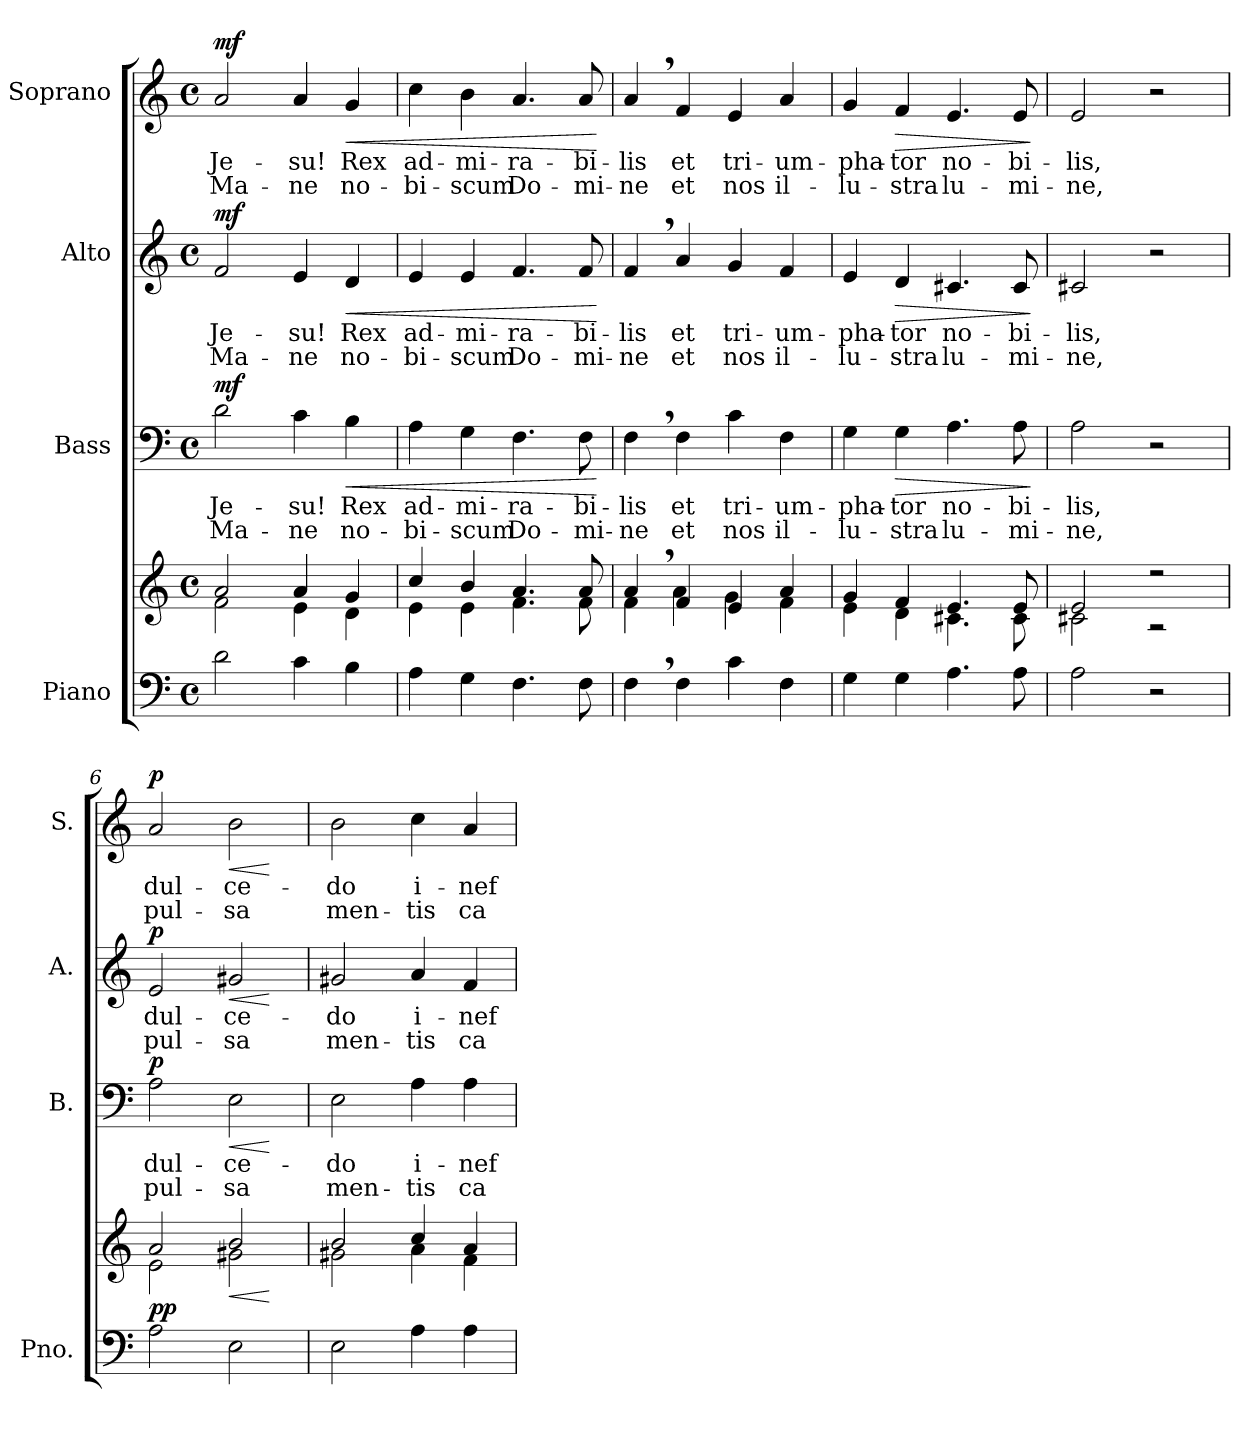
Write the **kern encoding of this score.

**kern	**kern	**dynam	**kern	**text	**text	**dynam	**kern	**text	**text	**dynam	**kern	**text	**text	**dynam
*part4	*part4	*part4	*part3	*part3	*part3	*part3	*part2	*part2	*part2	*part2	*part1	*part1	*part1	*part1
*staff5	*staff4	*staff4/5	*staff3	*staff3	*staff3	*staff3	*staff2	*staff2	*staff2	*staff2	*staff1	*staff1	*staff1	*staff1
*I"Piano	*	*	*I"Bass	*	*	*	*I"Alto	*	*	*	*I"Soprano	*	*	*
*I'Pno.	*	*	*I'B.	*	*	*	*I'A.	*	*	*	*I'S.	*	*	*
*clefF4	*clefG2	*	*clefF4	*	*	*	*clefG2	*	*	*	*clefG2	*	*	*
*k[]	*k[]	*	*k[]	*	*	*	*k[]	*	*	*	*k[]	*	*	*
*M4/4	*M4/4	*	*M4/4	*	*	*	*M4/4	*	*	*	*M4/4	*	*	*
*met(c)	*met(c)	*	*met(c)	*	*	*	*met(c)	*	*	*	*met(c)	*	*	*
*MM90	*MM90	*	*MM90	*	*	*	*MM90	*	*	*	*MM90	*	*	*
=1	=1	=1	=1	=1	=1	=1	=1	=1	=1	=1	=1	=1	=1	=1
*	*^	*	*	*	*	*	*	*	*	*	*	*	*	*
!	!	!	!LO:DY:a=2	!	!LO:LY:b	!LO:LY:b	!	!	!LO:LY:b	!LO:LY:b	!	!	!LO:LY:b	!LO:LY:b	!
!	!	!	!LO:DY:n=1:a	!	!	!	!LO:DY:a	!	!	!	!LO:DY:a	!	!	!	!LO:DY:a
2d\	2a/	2f\	mf mf	2d\	Je-	Ma-	mf	2f/	Je-	Ma-	mf	2a/	Je-	Ma-	mf
!	!	!	!	!	!LO:LY:b	!LO:LY:b	!	!	!LO:LY:b	!LO:LY:b	!	!	!LO:LY:b	!LO:LY:b	!
4c\	4a/	4e\	.	4c\	-su!	-ne	.	4e/	-su!	-ne	.	4a/	-su!	-ne	.
!	!	!	!	!	!LO:LY:b	!LO:LY:b	!LO:HP:b	!	!LO:LY:b	!LO:LY:b	!LO:HP:b	!	!LO:LY:b	!LO:LY:b	!LO:HP:b
4B\	4g/	4d\	.	4B\	Rex	no-	<	4d/	Rex	no-	<	4g/	Rex	no-	<
=2	=2	=2	=2	=2	=2	=2	=2	=2	=2	=2	=2	=2	=2	=2	=2
!	!	!	!	!	!LO:LY:b	!LO:LY:b	!	!	!LO:LY:b	!LO:LY:b	!	!	!LO:LY:b	!LO:LY:b	!
4A\	4cc/	4e\	.	4A\	ad-	-bi-	.	4e/	ad-	-bi-	.	4cc\	ad-	-bi-	.
!	!	!	!	!	!LO:LY:b	!LO:LY:b	!	!	!LO:LY:b	!LO:LY:b	!	!	!LO:LY:b	!LO:LY:b	!
4G\	4b/	4e\	.	4G\	-mi-	-scum	.	4e/	-mi-	-scum	.	4b\	-mi-	-scum	.
!	!	!	!	!	!LO:LY:b	!LO:LY:b	!	!	!LO:LY:b	!LO:LY:b	!	!	!LO:LY:b	!LO:LY:b	!
4.F\	4.a/	4.f\	.	4.F\	-ra-	Do-	.	4.f/	-ra-	Do-	.	4.a/	-ra-	Do-	.
!	!	!	!	!	!LO:LY:b	!LO:LY:b	!	!	!LO:LY:b	!LO:LY:b	!	!	!LO:LY:b	!LO:LY:b	!
8F\	8a/	8f\	.	8F\	-bi-	-mi-	.	8f/	-bi-	-mi-	.	8a/	-bi-	-mi-	.
*	*v	*v	*	*	*	*	*	*	*	*	*	*	*	*	*
.	.	.	.	.	.	[	.	.	.	[	.	.	.	[
=3	=3	=3	=3	=3	=3	=3	=3	=3	=3	=3	=3	=3	=3	=3
*	*^	*	*	*	*	*	*	*	*	*	*	*	*	*
!	!	!	!	!	!LO:LY:b	!LO:LY:b	!	!	!LO:LY:b	!LO:LY:b	!	!	!LO:LY:b	!LO:LY:b	!
4F,\	4a,/	4f\	.	4F,\	-lis	-ne	.	4f,/	-lis	-ne	.	4a,/	-lis	-ne	.
!	!	!	!	!	!LO:LY:b	!LO:LY:b	!	!	!LO:LY:b	!LO:LY:b	!	!	!LO:LY:b	!LO:LY:b	!
4F\	4f/	4a\	.	4F\	et	et	.	4a/	et	et	.	4f/	et	et	.
!	!	!	!	!	!LO:LY:b	!LO:LY:b	!	!	!LO:LY:b	!LO:LY:b	!	!	!LO:LY:b	!LO:LY:b	!
4c\	4e/	4g\	.	4c\	tri-	nos	.	4g/	tri-	nos	.	4e/	tri-	nos	.
!	!	!	!	!	!LO:LY:b	!LO:LY:b	!	!	!LO:LY:b	!LO:LY:b	!	!	!LO:LY:b	!LO:LY:b	!
4F\	4a/	4f\	.	4F\	-um-	il-	.	4f/	-um-	il-	.	4a/	-um-	il-	.
=4	=4	=4	=4	=4	=4	=4	=4	=4	=4	=4	=4	=4	=4	=4	=4
!	!	!	!	!	!LO:LY:b	!LO:LY:b	!	!	!LO:LY:b	!LO:LY:b	!	!	!LO:LY:b	!LO:LY:b	!
4G\	4g/	4e\	.	4G\	-pha-	-lu-	.	4e/	-pha-	-lu-	.	4g/	-pha-	-lu-	.
!	!	!	!	!	!LO:LY:b	!LO:LY:b	!LO:HP:b	!	!LO:LY:b	!LO:LY:b	!LO:HP:b	!	!LO:LY:b	!LO:LY:b	!LO:HP:b
4G\	4f/	4d\	.	4G\	-tor	-stra	>	4d/	-tor	-stra	>	4f/	-tor	-stra	>
!	!	!	!	!	!LO:LY:b	!LO:LY:b	!	!	!LO:LY:b	!LO:LY:b	!	!	!LO:LY:b	!LO:LY:b	!
4.A\	4.e/	4.c#X\	.	4.A\	no-	lu-	.	4.c#X/	no-	lu-	.	4.e/	no-	lu-	.
!	!	!	!	!	!LO:LY:b	!LO:LY:b	!	!	!LO:LY:b	!LO:LY:b	!	!	!LO:LY:b	!LO:LY:b	!
8A\	8e/	8c#\	.	8A\	-bi-	-mi-	.	8c#/	-bi-	-mi-	.	8e/	-bi-	-mi-	.
*	*v	*v	*	*	*	*	*	*	*	*	*	*	*	*	*
.	.	.	.	.	.	]	.	.	.	]	.	.	.	]
=5	=5	=5	=5	=5	=5	=5	=5	=5	=5	=5	=5	=5	=5	=5
*	*^	*	*	*	*	*	*	*	*	*	*	*	*	*
!	!	!	!	!	!LO:LY:b	!LO:LY:b	!	!	!LO:LY:b	!LO:LY:b	!	!	!LO:LY:b	!LO:LY:b	!
2A\	2e/	2c#X\	.	2A\	-lis,	-ne,	.	2c#X/	-lis,	-ne,	.	2e/	-lis,	-ne,	.
2r	2r	2r	.	2r	.	.	.	2r	.	.	.	2r	.	.	.
!!LO:PB:g=z
=6	=6	=6	=6	=6	=6	=6	=6	=6	=6	=6	=6	=6	=6	=6	=6
!	!	!	!LO:DY:a=2	!	!LO:LY:b	!LO:LY:b	!	!	!LO:LY:b	!LO:LY:b	!	!	!LO:LY:b	!LO:LY:b	!
!	!	!	!LO:DY:n=1:a	!	!	!	!LO:DY:a	!	!	!	!LO:DY:a	!	!	!	!LO:DY:a
2A\	2a/	2e\	p p	2A\	dul-	pul-	p	2e/	dul-	pul-	p	2a/	dul-	pul-	p
!	!	!	!LO:HP:b	!	!LO:LY:b	!LO:LY:b	!LO:HP:b	!	!LO:LY:b	!LO:LY:b	!LO:HP:b	!	!LO:LY:b	!LO:LY:b	!LO:HP:b
2E\	2b/	2g#X\	<	2E\	-ce-	-sa	<	2g#X/	-ce-	-sa	<	2b\	-ce-	-sa	<
*	*v	*v	*	*	*	*	*	*	*	*	*	*	*	*	*
.	.	[	.	.	.	[	.	.	.	[	.	.	.	[
=7	=7	=7	=7	=7	=7	=7	=7	=7	=7	=7	=7	=7	=7	=7
*	*^	*	*	*	*	*	*	*	*	*	*	*	*	*
!	!	!	!	!	!LO:LY:b	!LO:LY:b	!	!	!LO:LY:b	!LO:LY:b	!	!	!LO:LY:b	!LO:LY:b	!
2E\	2b/	2g#X\	.	2E\	-do	men-	.	2g#X/	-do	men-	.	2b\	-do	men-	.
!	!	!	!	!	!LO:LY:b	!LO:LY:b	!	!	!LO:LY:b	!LO:LY:b	!	!	!LO:LY:b	!LO:LY:b	!
4A\	4cc/	4a\	.	4A\	i-	-tis	.	4a/	i-	-tis	.	4cc\	i-	-tis	.
!	!	!	!	!	!LO:LY:b	!LO:LY:b	!	!	!LO:LY:b	!LO:LY:b	!	!	!LO:LY:b	!LO:LY:b	!
4A\	4a/	4f\	.	4A\	-nef-	ca-	.	4f/	-nef-	ca-	.	4a/	-nef-	ca-	.
*	*v	*v	*	*	*	*	*	*	*	*	*	*	*	*	*
=	=	=	=	=	=	=	=	=	=	=	=	=	=	=
*-	*-	*-	*-	*-	*-	*-	*-	*-	*-	*-	*-	*-	*-	*-
